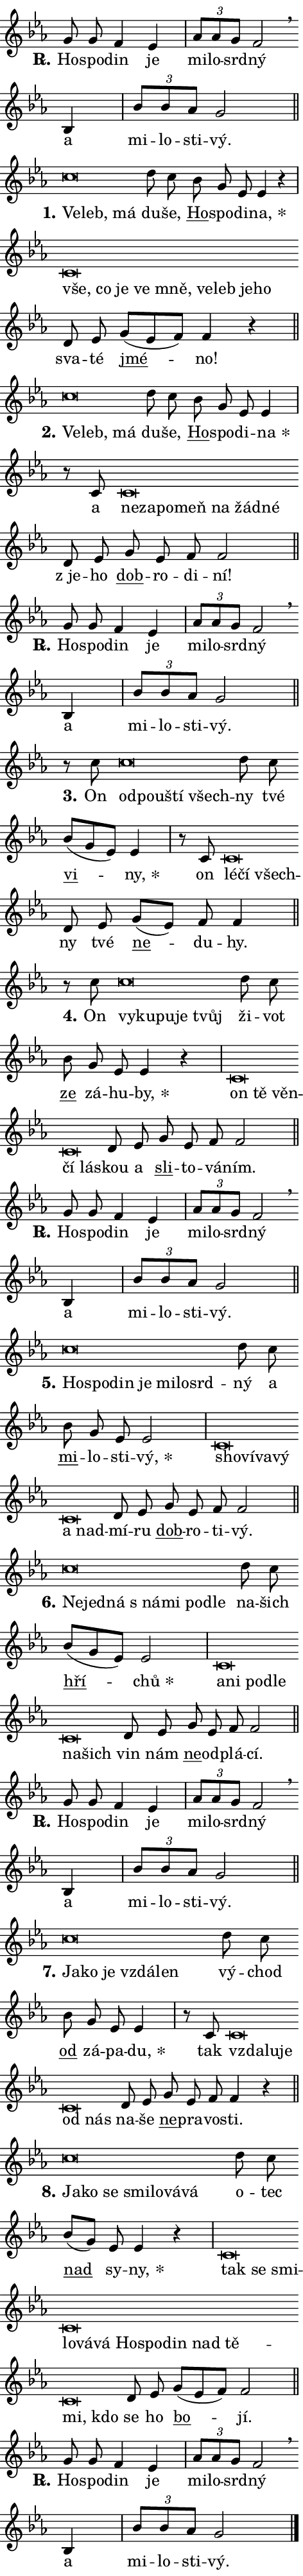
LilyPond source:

\version "2.24.0"
\header { tagline = "" }
\paper {
  indent = 0\cm
  top-margin = 0\cm
  right-margin = 0.13\cm % to fit lyric hyphens
  bottom-margin = 0\cm
  left-margin = 0\cm
  paper-width = 8\cm
  page-breaking = #ly:one-page-breaking
  system-system-spacing.basic-distance = #11
  score-system-spacing.basic-distance = #11
  ragged-last = ##f
}


%% Author: Thomas Morley
%% https://lists.gnu.org/archive/html/lilypond-user/2020-05/msg00002.html
#(define (line-position grob)
"Returns position of @var[grob} in current system:
   @code{'start}, if at first time-step
   @code{'end}, if at last time-step
   @code{'middle} otherwise
"
  (let* ((col (ly:item-get-column grob))
         (ln (ly:grob-object col 'left-neighbor))
         (rn (ly:grob-object col 'right-neighbor))
         (col-to-check-left (if (ly:grob? ln) ln col))
         (col-to-check-right (if (ly:grob? rn) rn col))
         (break-dir-left
           (and
             (ly:grob-property col-to-check-left 'non-musical #f)
             (ly:item-break-dir col-to-check-left)))
         (break-dir-right
           (and
             (ly:grob-property col-to-check-right 'non-musical #f)
             (ly:item-break-dir col-to-check-right))))
        (cond ((eqv? 1 break-dir-left) 'start)
              ((eqv? -1 break-dir-right) 'end)
              (else 'middle))))

#(define (tranparent-at-line-position vctor)
  (lambda (grob)
  "Relying on @code{line-position} select the relevant enry from @var{vctor}.
Used to determine transparency,"
    (case (line-position grob)
      ((end) (not (vector-ref vctor 0)))
      ((middle) (not (vector-ref vctor 1)))
      ((start) (not (vector-ref vctor 2))))))

noteHeadBreakVisibility =
#(define-music-function (break-visibility)(vector?)
"Makes @code{NoteHead}s transparent relying on @var{break-visibility}"
#{
  \override NoteHead.transparent =
    #(tranparent-at-line-position break-visibility)
#})

#(define delete-ledgers-for-transparent-note-heads
  (lambda (grob)
    "Reads whether a @code{NoteHead} is transparent.
If so this @code{NoteHead} is removed from @code{'note-heads} from
@var{grob}, which is supposed to be @code{LedgerLineSpanner}.
As a result ledgers are not printed for this @code{NoteHead}"
    (let* ((nhds-array (ly:grob-object grob 'note-heads))
           (nhds-list
             (if (ly:grob-array? nhds-array)
                 (ly:grob-array->list nhds-array)
                 '()))
           ;; Relies on the transparent-property being done before
           ;; Staff.LedgerLineSpanner.after-line-breaking is executed.
           ;; This is fragile ...
           (to-keep
             (remove
               (lambda (nhd)
                 (ly:grob-property nhd 'transparent #f))
               nhds-list)))
      ;; TODO find a better method to iterate over grob-arrays, similiar
      ;; to filter/remove etc for lists
      ;; For now rebuilt from scratch
      (set! (ly:grob-object grob 'note-heads)  '())
      (for-each
        (lambda (nhd)
          (ly:pointer-group-interface::add-grob grob 'note-heads nhd))
        to-keep))))

squashNotes = {
  \override NoteHead.X-extent = #'(-0.2 . 0.2)
  \override NoteHead.Y-extent = #'(-0.75 . 0)
  \override NoteHead.stencil =
    #(lambda (grob)
       (let ((pos (ly:grob-property grob 'staff-position)))
         (begin
           (if (< pos -7) (display "ERROR: Lower brevis then expected\n") (display ""))
           (if (<= pos -6) ly:text-interface::print ly:note-head::print))))
}
unSquashNotes = {
  \revert NoteHead.X-extent
  \revert NoteHead.Y-extent
  \revert NoteHead.stencil
}

hideNotes = \noteHeadBreakVisibility #begin-of-line-visible
unHideNotes = \noteHeadBreakVisibility #all-visible

% work-around for resetting accidentals
% https://lilypond.org/doc/v2.23/Documentation/notation/displaying-rhythms#unmetered-music
cadenzaMeasure = {
  \cadenzaOff
  \partial 1024 s1024
  \cadenzaOn
}

#(define-markup-command (accent layout props text) (markup?)
  "Underline accented syllable"
  (interpret-markup layout props
    #{\markup \override #'(offset . 4.3) \underline { #text }#}))

responsum = \markup \concat {
  "R" \hspace #-1.05 \path #0.1 #'((moveto 0 0.07) (lineto 0.9 0.8)) \hspace #0.05 "."
}

spaceSize = #0.6828661417322834 % exact space size for TeX Gyre Schola

\layout {
  \context {
    \Staff
    \remove "Time_signature_engraver"
    \override LedgerLineSpanner.after-line-breaking = #delete-ledgers-for-transparent-note-heads
  }
  \context {
    \Lyrics {
      \override LyricSpace.minimum-distance = \spaceSize
      \override LyricText.font-name = #"TeX Gyre Schola"
      \override LyricText.font-size = 1
      \override StanzaNumber.font-name = #"TeX Gyre Schola Bold"
      \override StanzaNumber.font-size = 1
    }
  }
  \context {
    \Score 
    \override NoteHead.text =
      #(lambda (grob) 
        (let ((pos (ly:grob-property grob 'staff-position)))
          #{\markup {
            \combine
              \halign #-0.55 \raise #(if (= pos -6) 0 0.5) \override #'(thickness . 2) \draw-line #'(3.2 . 0)
              \musicglyph "noteheads.sM1"
          }#}))
  }
}

% magnetic-lyrics.ily
%
%   written by
%     Jean Abou Samra <jean@abou-samra.fr>
%     Werner Lemberg <wl@gnu.org>
%
%   adapted by
%     Jiri Hon <jiri.hon@gmail.com>
%
% Version 2022-Apr-15

% https://www.mail-archive.com/lilypond-user@gnu.org/msg149350.html

#(define (Left_hyphen_pointer_engraver context)
   "Collect syllable-hyphen-syllable occurrences in lyrics and store
them in properties.  This engraver only looks to the left.  For
example, if the lyrics input is @code{foo -- bar}, it does the
following.

@itemize @bullet
@item
Set the @code{text} property of the @code{LyricHyphen} grob between
@q{foo} and @q{bar} to @code{foo}.

@item
Set the @code{left-hyphen} property of the @code{LyricText} grob with
text @q{foo} to the @code{LyricHyphen} grob between @q{foo} and
@q{bar}.
@end itemize

Use this auxiliary engraver in combination with the
@code{lyric-@/text::@/apply-@/magnetic-@/offset!} hook."
   (let ((hyphen #f)
         (text #f))
     (make-engraver
      (acknowledgers
       ((lyric-syllable-interface engraver grob source-engraver)
        (set! text grob)))
      (end-acknowledgers
       ((lyric-hyphen-interface engraver grob source-engraver)
        ;(when (not (grob::has-interface grob 'lyric-space-interface))
          (set! hyphen grob)));)
      ((stop-translation-timestep engraver)
       (when (and text hyphen)
         (ly:grob-set-object! text 'left-hyphen hyphen))
       (set! text #f)
       (set! hyphen #f)))))

#(define (lyric-text::apply-magnetic-offset! grob)
   "If the space between two syllables is less than the value in
property @code{LyricText@/.details@/.squash-threshold}, move the right
syllable to the left so that it gets concatenated with the left
syllable.

Use this function as a hook for
@code{LyricText@/.after-@/line-@/breaking} if the
@code{Left_@/hyphen_@/pointer_@/engraver} is active."
   (let ((hyphen (ly:grob-object grob 'left-hyphen #f)))
     (when hyphen
       (let ((left-text (ly:spanner-bound hyphen LEFT)))
         (when (grob::has-interface left-text 'lyric-syllable-interface)
           (let* ((common (ly:grob-common-refpoint grob left-text X))
                  (this-x-ext (ly:grob-extent grob common X))
                  (left-x-ext
                   (begin
                     ;; Trigger magnetism for left-text.
                     (ly:grob-property left-text 'after-line-breaking)
                     (ly:grob-extent left-text common X)))
                  ;; `delta` is the gap width between two syllables.
                  (delta (- (interval-start this-x-ext)
                            (interval-end left-x-ext)))
                  (details (ly:grob-property grob 'details))
                  (threshold (assoc-get 'squash-threshold details 0.2)))
             (when (< delta threshold)
               (let* (;; We have to manipulate the input text so that
                      ;; ligatures crossing syllable boundaries are not
                      ;; disabled.  For languages based on the Latin
                      ;; script this is essentially a beautification.
                      ;; However, for non-Western scripts it can be a
                      ;; necessity.
                      (lt (ly:grob-property left-text 'text))
                      (rt (ly:grob-property grob 'text))
                      (is-space (grob::has-interface hyphen 'lyric-space-interface))
                      (space (if is-space " " ""))
                      (extra-delta (if is-space spaceSize 0))
                      ;; Append new syllable.
                      (ltrt-space (if (and (string? lt) (string? rt))
                                (string-append lt space rt)
                                (make-concat-markup (list lt space rt))))
                      ;; Right-align `ltrt` to the right side.
                      (ltrt-space-markup (grob-interpret-markup
                               grob
                               (make-translate-markup
                                (cons (interval-length this-x-ext) 0)
                                (make-right-align-markup ltrt-space)))))
                 (begin
                   ;; Don't print `left-text`.
                   (ly:grob-set-property! left-text 'stencil #f)
                   ;; Set text and stencil (which holds all collected
                   ;; syllables so far) and shift it to the left.
                   (ly:grob-set-property! grob 'text ltrt-space)
                   (ly:grob-set-property! grob 'stencil ltrt-space-markup)
                   (ly:grob-translate-axis! grob (- (- delta extra-delta)) X))))))))))


#(define (lyric-hyphen::displace-bounds-first grob)
   ;; Make very sure this callback isn't triggered too early.
   (let ((left (ly:spanner-bound grob LEFT))
         (right (ly:spanner-bound grob RIGHT)))
     (ly:grob-property left 'after-line-breaking)
     (ly:grob-property right 'after-line-breaking)
     (ly:lyric-hyphen::print grob)))

squashThreshold = #0.4

\layout {
  \context {
    \Lyrics
    \consists #Left_hyphen_pointer_engraver
    \override LyricText.after-line-breaking =
      #lyric-text::apply-magnetic-offset!
    \override LyricHyphen.stencil = #lyric-hyphen::displace-bounds-first
    \override LyricText.details.squash-threshold = \squashThreshold
    \override LyricHyphen.minimum-distance = 0
    \override LyricHyphen.minimum-length = \squashThreshold
  }
}

squashText = \override LyricText.details.squash-threshold = 9999
unSquashText = \override LyricText.details.squash-threshold = \squashThreshold

leftText = \override LyricText.self-alignment-X = #LEFT
unLeftText = \revert LyricText.self-alignment-X

starOffset = #(lambda (grob) 
                (let ((x_offset (ly:self-alignment-interface::aligned-on-x-parent grob)))
                  (if (= x_offset 0) 0 (+ x_offset 1.2))))

star = #(define-music-function (syllable)(string?)
"Append star separator at the end of a syllable"
#{
  \once \override LyricText.X-offset = #starOffset
  \lyricmode { \markup {
    #syllable
    \override #'((font-name . "TeX Gyre Schola Bold")) \hspace #0.2 \lower #0.65 \larger "*"
  } }
#})

starAccent = #(define-music-function (syllable)(string?)
"Append star separator at the end of a syllable and make accent"
#{
  \once \override LyricText.X-offset = #starOffset
  \lyricmode { \markup {
    \accent #syllable
    \override #'((font-name . "TeX Gyre Schola Bold")) \hspace #0.2 \lower #0.65 \larger "*"
  } }
#})

breath = #(define-music-function (syllable)(string?)
"Append breathing indicator at the end of a syllable"
#{
  \lyricmode { \markup { #syllable "+" } }
#})

optionalBreath = #(define-music-function (syllable)(string?)
"Append optional breathing indicator at the end of a syllable"
#{
  \lyricmode { \markup { #syllable "(+)" } }
#})


\score {
    <<
        \new Voice = "melody" { \cadenzaOn \key es \major \relative { g'8 g f4 es \cadenzaMeasure \bar "|" \tuplet 3/2 { as8[ as g] } f2 \breathe \bar "" bes,4 \cadenzaMeasure \bar "|" \tuplet 3/2 { bes'8[ bes as] } g2 \cadenzaMeasure \bar "||" \break } }
        \new Lyrics \lyricsto "melody" { \lyricmode { \set stanza = \responsum
Ho -- spo -- din je mi -- lo -- srd -- ný a mi -- lo -- sti -- vý. } }
    >>
    \layout {}
}

\score {
    <<
        \new Voice = "melody" { \cadenzaOn \key es \major \relative { \squashNotes c''\breve*1/16 \hideNotes \breve*1/16 \breve*1/16 \bar "" \unHideNotes \unSquashNotes d8 c \bar "" bes g es es4 r \cadenzaMeasure \bar "|" \squashNotes c\breve*1/16 \hideNotes \breve*1/16 \bar "" \breve*1/16 \bar "" \breve*1/16 \bar "" \breve*1/16 \bar "" \breve*1/16 \bar "" \breve*1/16 \bar "" \breve*1/16 \breve*1/16 \bar "" \unHideNotes \unSquashNotes d8 es \bar "" g[( es f)] f4 r \cadenzaMeasure \bar "||" \break } }
        \new Lyrics \lyricsto "melody" { \lyricmode { \set stanza = "1."
\leftText Ve -- \squashText leb, má \unLeftText \unSquashText du -- še, \markup \accent Ho -- spo -- di -- \star na, \leftText vše, \squashText co je ve mně, ve -- leb je -- ho \unLeftText \unSquashText sva -- té \markup \accent jmé -- no! } }
    >>
    \layout {}
}

\score {
    <<
        \new Voice = "melody" { \cadenzaOn \key es \major \relative { \squashNotes c''\breve*1/16 \hideNotes \breve*1/16 \breve*1/16 \bar "" \unHideNotes \unSquashNotes d8 c \bar "" bes g es es4 \cadenzaMeasure \bar "|" r8 c \squashNotes c\breve*1/16 \hideNotes \breve*1/16 \bar "" \breve*1/16 \bar "" \breve*1/16 \bar "" \breve*1/16 \bar "" \breve*1/16 \breve*1/16 \bar "" \unHideNotes \unSquashNotes d8 es \bar "" g es f f2 \cadenzaMeasure \bar "||" \break } }
        \new Lyrics \lyricsto "melody" { \lyricmode { \set stanza = "2."
\leftText Ve -- \squashText leb, má \unLeftText \unSquashText du -- še, \markup \accent Ho -- spo -- di -- \star na a \leftText ne -- \squashText za -- po -- meň na žád -- né \unLeftText \unSquashText "z je" -- ho \markup \accent dob -- ro -- di -- ní! } }
    >>
    \layout {}
}

\score {
    <<
        \new Voice = "melody" { \cadenzaOn \key es \major \relative { g'8 g f4 es \cadenzaMeasure \bar "|" \tuplet 3/2 { as8[ as g] } f2 \breathe \bar "" bes,4 \cadenzaMeasure \bar "|" \tuplet 3/2 { bes'8[ bes as] } g2 \cadenzaMeasure \bar "||" \break } }
        \new Lyrics \lyricsto "melody" { \lyricmode { \set stanza = \responsum
Ho -- spo -- din je mi -- lo -- srd -- ný a mi -- lo -- sti -- vý. } }
    >>
    \layout {}
}

\score {
    <<
        \new Voice = "melody" { \cadenzaOn \key es \major \relative { r8 c''8 \squashNotes c\breve*1/16 \hideNotes \breve*1/16 \bar "" \breve*1/16 \breve*1/16 \bar "" \unHideNotes \unSquashNotes d8 c \bar "" bes[( g es)] es4 \cadenzaMeasure \bar "|" r8 c \squashNotes c\breve*1/16 \hideNotes \breve*1/16 \breve*1/16 \bar "" \unHideNotes \unSquashNotes d8 es \bar "" g[( es)] f f4 \cadenzaMeasure \bar "||" \break } }
        \new Lyrics \lyricsto "melody" { \lyricmode { \set stanza = "3."
On \leftText od -- \squashText pou -- ští všech -- \unLeftText \unSquashText ny tvé \markup \accent vi -- \star ny, on \leftText lé -- \squashText čí všech -- \unLeftText \unSquashText ny tvé \markup \accent ne -- du -- hy. } }
    >>
    \layout {}
}

\score {
    <<
        \new Voice = "melody" { \cadenzaOn \key es \major \relative { r8 c''8 \squashNotes c\breve*1/16 \hideNotes \breve*1/16 \bar "" \breve*1/16 \bar "" \breve*1/16 \breve*1/16 \bar "" \unHideNotes \unSquashNotes d8 c \bar "" bes g es es4 r \cadenzaMeasure \bar "|" \squashNotes c\breve*1/16 \hideNotes \breve*1/16 \bar "" \breve*1/16 \bar "" \breve*1/16 \breve*1/16 \bar "" \unHideNotes \unSquashNotes d8 es \bar "" g es f f2 \cadenzaMeasure \bar "||" \break } }
        \new Lyrics \lyricsto "melody" { \lyricmode { \set stanza = "4."
On \leftText vy -- \squashText ku -- pu -- je tvůj \unLeftText \unSquashText ži -- vot \markup \accent ze zá -- hu -- \star by, \leftText on \squashText tě věn -- čí lá -- \unLeftText \unSquashText skou a \markup \accent sli -- to -- vá -- ním. } }
    >>
    \layout {}
}

\score {
    <<
        \new Voice = "melody" { \cadenzaOn \key es \major \relative { g'8 g f4 es \cadenzaMeasure \bar "|" \tuplet 3/2 { as8[ as g] } f2 \breathe \bar "" bes,4 \cadenzaMeasure \bar "|" \tuplet 3/2 { bes'8[ bes as] } g2 \cadenzaMeasure \bar "||" \break } }
        \new Lyrics \lyricsto "melody" { \lyricmode { \set stanza = \responsum
Ho -- spo -- din je mi -- lo -- srd -- ný a mi -- lo -- sti -- vý. } }
    >>
    \layout {}
}

\score {
    <<
        \new Voice = "melody" { \cadenzaOn \key es \major \relative { \squashNotes c''\breve*1/16 \hideNotes \breve*1/16 \bar "" \breve*1/16 \bar "" \breve*1/16 \bar "" \breve*1/16 \bar "" \breve*1/16 \breve*1/16 \bar "" \unHideNotes \unSquashNotes d8 c \bar "" bes g es es2 \cadenzaMeasure \bar "|" \squashNotes c\breve*1/16 \hideNotes \breve*1/16 \bar "" \breve*1/16 \bar "" \breve*1/16 \bar "" \breve*1/16 \breve*1/16 \bar "" \unHideNotes \unSquashNotes d8 es \bar "" g es f f2 \cadenzaMeasure \bar "||" \break } }
        \new Lyrics \lyricsto "melody" { \lyricmode { \set stanza = "5."
\leftText Ho -- \squashText spo -- din je mi -- lo -- srd -- \unLeftText \unSquashText ný a \markup \accent mi -- lo -- sti -- \star vý, \leftText sho -- \squashText ví -- va -- vý a nad -- \unLeftText \unSquashText mí -- ru \markup \accent dob -- ro -- ti -- vý. } }
    >>
    \layout {}
}

\score {
    <<
        \new Voice = "melody" { \cadenzaOn \key es \major \relative { \squashNotes c''\breve*1/16 \hideNotes \breve*1/16 \bar "" \breve*1/16 \bar "" \breve*1/16 \bar "" \breve*1/16 \bar "" \breve*1/16 \breve*1/16 \bar "" \unHideNotes \unSquashNotes d8 c \bar "" bes[( g es)] es2 \cadenzaMeasure \bar "|" \squashNotes c\breve*1/16 \hideNotes \breve*1/16 \bar "" \breve*1/16 \bar "" \breve*1/16 \bar "" \breve*1/16 \breve*1/16 \bar "" \unHideNotes \unSquashNotes d8 es \bar "" g es f f2 \cadenzaMeasure \bar "||" \break } }
        \new Lyrics \lyricsto "melody" { \lyricmode { \set stanza = "6."
\leftText Ne -- \squashText jed -- ná "s ná" -- mi po -- dle \unLeftText \unSquashText na -- šich \markup \accent hří -- \star chů \leftText a -- \squashText ni po -- dle na -- šich \unLeftText \unSquashText vin nám \markup \accent ne -- od -- plá -- cí. } }
    >>
    \layout {}
}

\score {
    <<
        \new Voice = "melody" { \cadenzaOn \key es \major \relative { g'8 g f4 es \cadenzaMeasure \bar "|" \tuplet 3/2 { as8[ as g] } f2 \breathe \bar "" bes,4 \cadenzaMeasure \bar "|" \tuplet 3/2 { bes'8[ bes as] } g2 \cadenzaMeasure \bar "||" \break } }
        \new Lyrics \lyricsto "melody" { \lyricmode { \set stanza = \responsum
Ho -- spo -- din je mi -- lo -- srd -- ný a mi -- lo -- sti -- vý. } }
    >>
    \layout {}
}

\score {
    <<
        \new Voice = "melody" { \cadenzaOn \key es \major \relative { \squashNotes c''\breve*1/16 \hideNotes \breve*1/16 \bar "" \breve*1/16 \bar "" \breve*1/16 \breve*1/16 \bar "" \unHideNotes \unSquashNotes d8 c \bar "" bes g es es4 \cadenzaMeasure \bar "|" r8 c8 \squashNotes c\breve*1/16 \hideNotes \breve*1/16 \bar "" \breve*1/16 \bar "" \breve*1/16 \breve*1/16 \bar "" \unHideNotes \unSquashNotes d8 es \bar "" g es f f4 r \cadenzaMeasure \bar "||" \break } }
        \new Lyrics \lyricsto "melody" { \lyricmode { \set stanza = "7."
\leftText Ja -- \squashText ko je vzdá -- len \unLeftText \unSquashText vý -- chod \markup \accent od zá -- pa -- \star du, tak \leftText vzda -- \squashText lu -- je od nás \unLeftText \unSquashText na -- še \markup \accent ne -- pra -- vo -- sti. } }
    >>
    \layout {}
}

\score {
    <<
        \new Voice = "melody" { \cadenzaOn \key es \major \relative { \squashNotes c''\breve*1/16 \hideNotes \breve*1/16 \bar "" \breve*1/16 \bar "" \breve*1/16 \bar "" \breve*1/16 \bar "" \breve*1/16 \breve*1/16 \bar "" \unHideNotes \unSquashNotes d8 c \bar "" bes[( g)] es es4 r \cadenzaMeasure \bar "|" \squashNotes c\breve*1/16 \hideNotes \breve*1/16 \bar "" \breve*1/16 \bar "" \breve*1/16 \bar "" \breve*1/16 \bar "" \breve*1/16 \bar "" \breve*1/16 \bar "" \breve*1/16 \bar "" \breve*1/16 \bar "" \breve*1/16 \bar "" \breve*1/16 \bar "" \breve*1/16 \breve*1/16 \bar "" \unHideNotes \unSquashNotes d8 es \bar "" g[( es f)] f2 \cadenzaMeasure \bar "||" \break } }
        \new Lyrics \lyricsto "melody" { \lyricmode { \set stanza = "8."
\leftText Ja -- \squashText ko se smi -- lo -- vá -- vá \unLeftText \unSquashText o -- tec \markup \accent nad sy -- \star ny, \leftText tak \squashText se smi -- lo -- vá -- vá Ho -- spo -- din nad tě -- mi, kdo \unLeftText \unSquashText se ho \markup \accent bo -- jí. } }
    >>
    \layout {}
}

\score {
    <<
        \new Voice = "melody" { \cadenzaOn \key es \major \relative { g'8 g f4 es \cadenzaMeasure \bar "|" \tuplet 3/2 { as8[ as g] } f2 \breathe \bar "" bes,4 \cadenzaMeasure \bar "|" \tuplet 3/2 { bes'8[ bes as] } g2 \cadenzaMeasure \bar "||" \break } \bar "|." }
        \new Lyrics \lyricsto "melody" { \lyricmode { \set stanza = \responsum
Ho -- spo -- din je mi -- lo -- srd -- ný a mi -- lo -- sti -- vý. } }
    >>
    \layout {}
}
